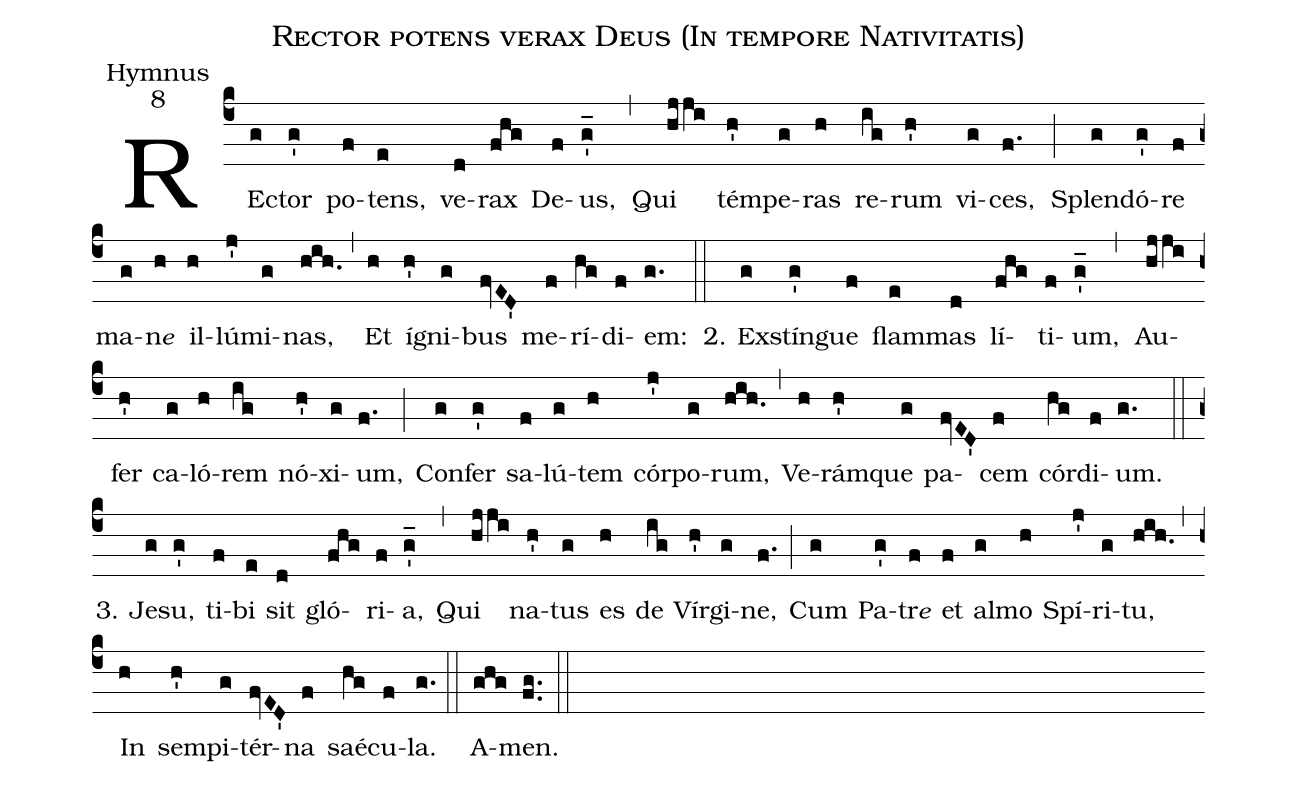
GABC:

name:Rector potens verax Deus (In tempore Nativitatis);
office-part:Hymnus;
mode:8;
%%
(c4) RE(g)ctor(g') po(f)tens,(e) ve(d)rax(fhg) De(f)us,(g'_) (,)
Qui(hjji) tém(h')pe(g)ras(h) re(ig)rum(h') vi(g)ces,(f.) (;)
Splen(g)dó(g')re(f) ma(g)n<e>e</e>(h)
il(h)lú(j')mi(g)nas,(hih.) (,) Et(h) í(h')gni(g)bus(fvED') me(f)rí(hg)di(f)em:(g.) (::)

2. Ex(g)stín(g')gue(f) flam(e)mas(d) lí(fhg)ti(f)um,(g'_) (,)
Au(hjji)fer(h') ca(g)ló(h)rem(ig) nó(h')xi(g)um,(f.) (;)
Con(g)fer(g') sa(f)lú(g)tem(h) cór(j')po(g)rum,(hih.) (,)
Ve(h)rám(h')que(g) pa(fvED')cem(f) cór(hg)di(f)um.(g.) (::)

3. Je(g)su,(g') ti(f)bi(e) sit(d) gló(fhg)ri(f)a,(g'_) (,)
Qui(hjji) na(h')tus(g) es(h) de(ig) Vír(h')gi(g)ne,(f.) (;)
Cum(g) Pa(g')tr<e>e</e>(f) et(f) al(g)mo(h) Spí(j')ri(g)tu,(hih.) (,)
In(h) sem(h')pi(g)tér(fvED')na(f) saé(hg)cu(f)la.(g.) (::)
A(ghg)men.(fg..) (::)
